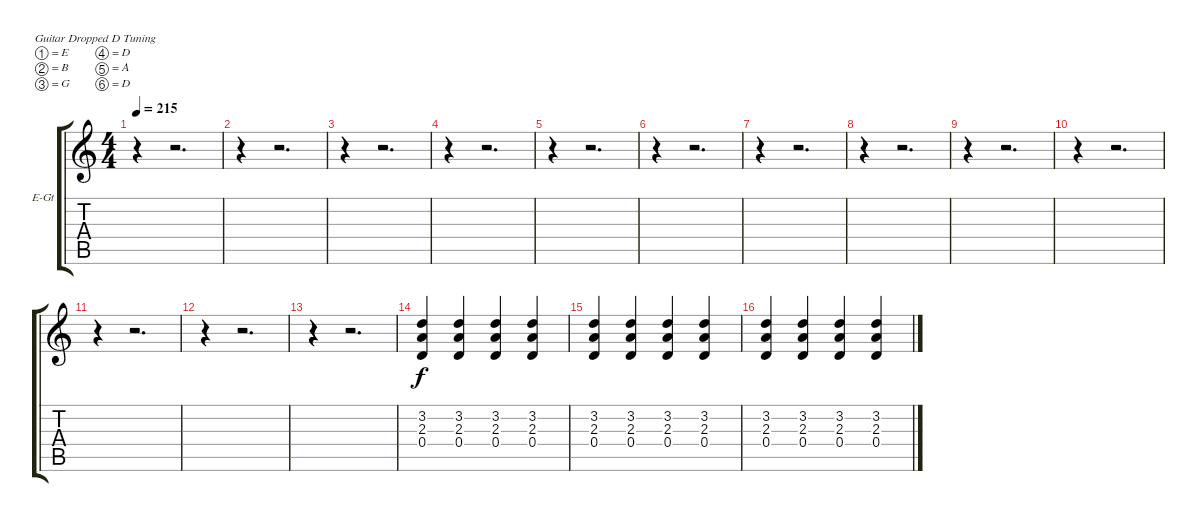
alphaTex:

\bracketExtendMode groupsimilarinstruments
\firstSystemTrackNameOrientation horizontal
\otherSystemsTrackNameOrientation horizontal
\track ("Overdriven-guitar (Richard)" "E-Gt") {instrument overdrivenguitar}
\staff {score tabs}
\tuning (E4 B3 G3 D3 A2 D2)
\ts (4 4)
\tempo 215
\clef g2
\ks c
r.4{dy f} r.2{d} |
r.4 r.2{d} |
r.4 r.2{d} |
r.4 r.2{d} |
r.4 r.2{d} |
r.4 r.2{d} |
r.4 r.2{d} |
r.4 r.2{d} |
r.4 r.2{d} |
r.4 r.2{d} |
r.4 r.2{d} |
r.4 r.2{d} |
r.4 r.2{d} |
(3.2 2.3 0.4).4 (3.2 2.3 0.4).4 (3.2 2.3 0.4).4 (3.2 2.3 0.4).4 |
(3.2 2.3 0.4).4 (3.2 2.3 0.4).4 (3.2 2.3 0.4).4 (3.2 2.3 0.4).4 |
(3.2 2.3 0.4).4 (3.2 2.3 0.4).4 (3.2 2.3 0.4).4 (3.2 2.3 0.4).4
